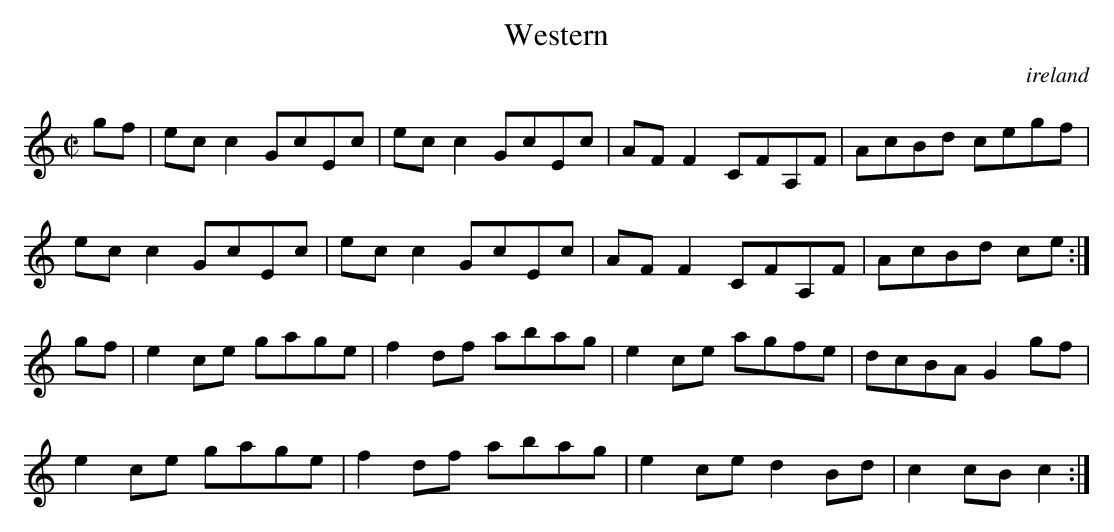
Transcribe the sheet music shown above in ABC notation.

X:1
T:Western
O:ireland
M:C|
L:1/8
K:C Major
gf|ecc2 GcEc|ecc2 GcEc|AFF2 CFA,F|AcBd cegf|!
ecc2 GcEc|ecc2 GcEc|AFF2 CFA,F|AcBd ce:|!
gf|e2ce gage|f2df abag|e2ce agfe|dcBA G2gf|!
e2ce gage|f2df abag|e2ce d2Bd|c2cB c2:|!
